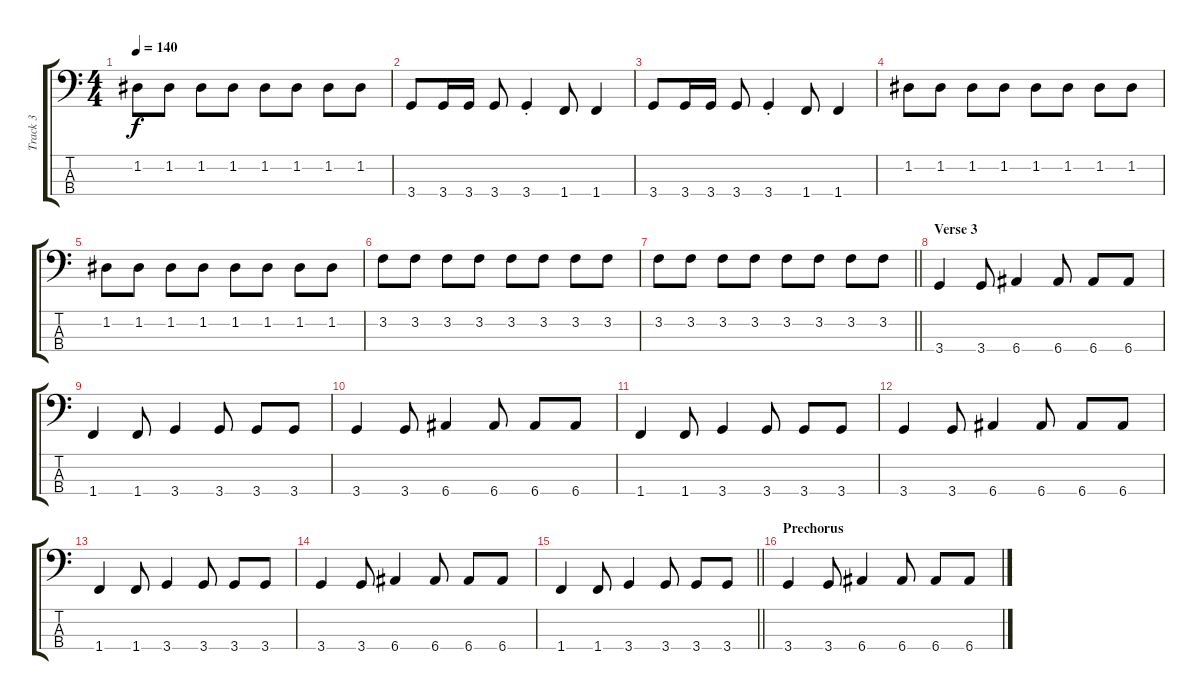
\track ("Track 3" "Track 3") {instrument electricbassfinger}
\staff {score tabs}
\tuning (G2 D2 A1 E1) {hide}
\ts (4 4)
\tempo 140
\clef f4
\ks c
1.2.8{dy f} 1.2.8 1.2.8 1.2.8 1.2.8 1.2.8 1.2.8 1.2.8 |
3.4.8 3.4.16 3.4.16 3.4.8 3.4{st}.4 1.4.8 1.4.4 |
3.4.8 3.4.16 3.4.16 3.4.8 3.4{st}.4 1.4.8 1.4.4 |
1.2.8 1.2.8 1.2.8 1.2.8 1.2.8 1.2.8 1.2.8 1.2.8 |
1.2.8 1.2.8 1.2.8 1.2.8 1.2.8 1.2.8 1.2.8 1.2.8 |
3.2.8 3.2.8 3.2.8 3.2.8 3.2.8 3.2.8 3.2.8 3.2.8 |
\barLineRight lightlight
3.2.8 3.2.8 3.2.8 3.2.8 3.2.8 3.2.8 3.2.8 3.2.8 |
\section ("" "Verse 3")
3.4.4 3.4.8 6.4.4 6.4.8 6.4.8 6.4.8 |
1.4.4 1.4.8 3.4.4 3.4.8 3.4.8 3.4.8 |
3.4.4 3.4.8 6.4.4 6.4.8 6.4.8 6.4.8 |
1.4.4 1.4.8 3.4.4 3.4.8 3.4.8 3.4.8 |
3.4.4 3.4.8 6.4.4 6.4.8 6.4.8 6.4.8 |
1.4.4 1.4.8 3.4.4 3.4.8 3.4.8 3.4.8 |
3.4.4 3.4.8 6.4.4 6.4.8 6.4.8 6.4.8 |
\barLineRight lightlight
1.4.4 1.4.8 3.4.4 3.4.8 3.4.8 3.4.8 |
\section ("" "Prechorus")
3.4.4 3.4.8 6.4.4 6.4.8 6.4.8 6.4.8
